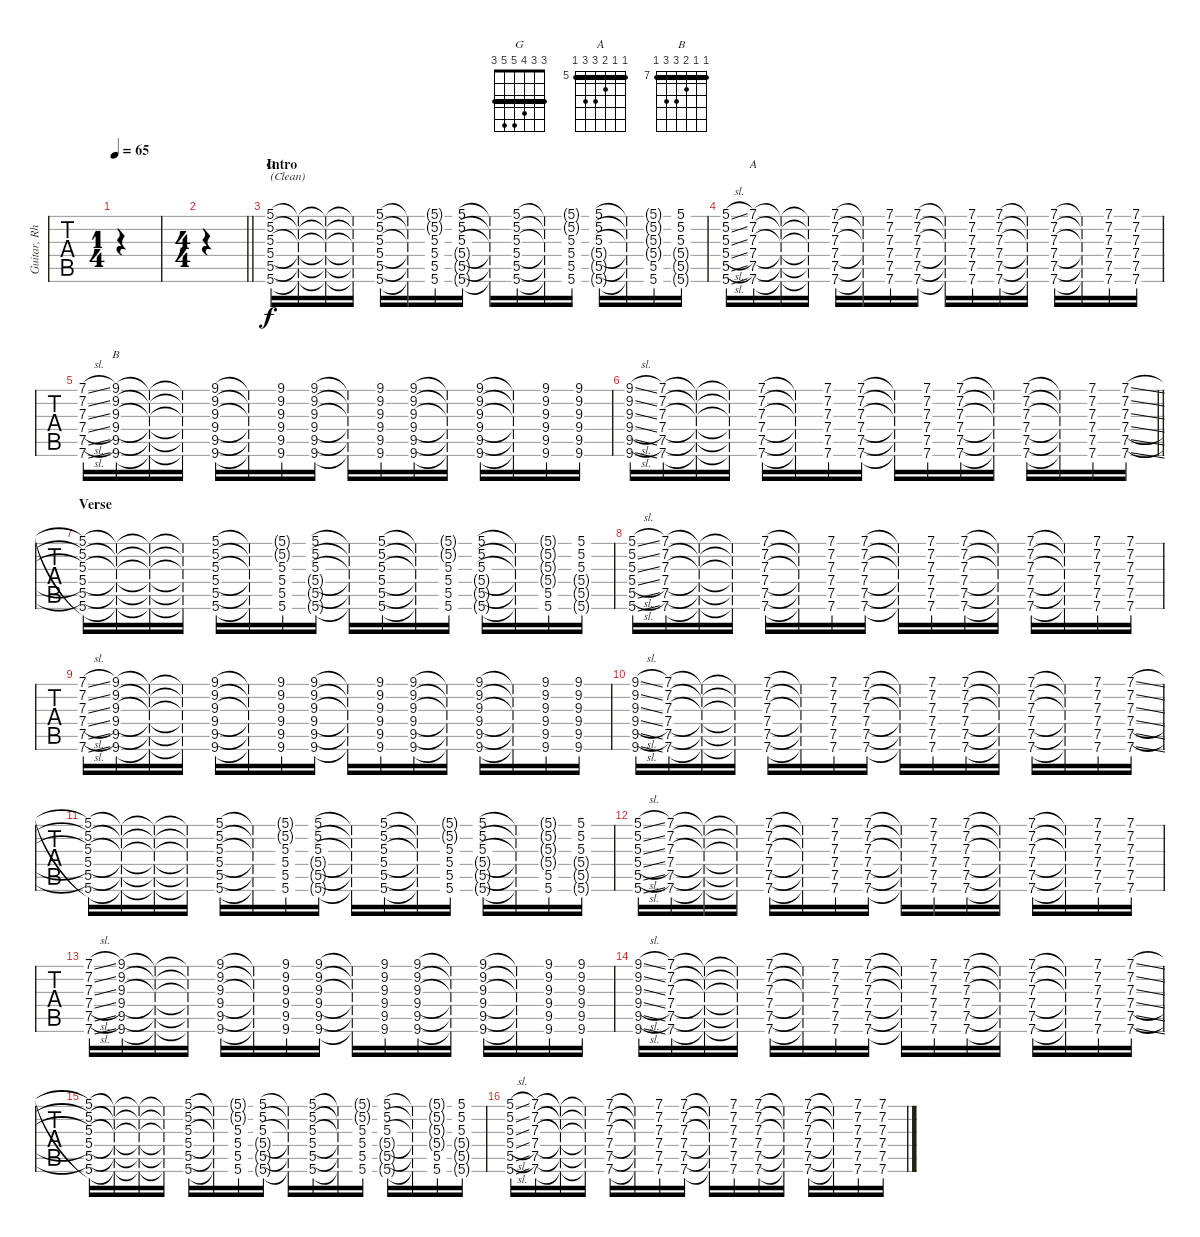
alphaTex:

\track ("Guitar, Rhythm" "Guitar, Rh") {instrument overdrivenguitar}
\staff {tabs}
\tuning (D4 A3 Gb3 D3 A2 D2) {hide}
\chord ("G" 3 3 4 5 5 3) {barre 3}
\chord ("A" 5 5 6 7 7 5) {firstfret 5 barre 5}
\chord ("B" 7 7 8 9 9 7) {firstfret 7 barre 7}
\ts (1 4)
\tempo 65
\clef g2
\ks c
|
\ts (4 4)
\barLineRight lightlight
|
\section ("" "Intro")
(5.1 5.2 5.3 5.4 5.5 5.6).16{ch "G" txt "(Clean)"} (5.1{t} 5.2{t} 5.3{t} 5.4{t} 5.5{t} 5.6{t}).16 (5.1{t} 5.2{t} 5.3{t} 5.4{t} 5.5{t} 5.6{t}).16 (5.1{t} 5.2{t} 5.3{t} 5.4{t} 5.5{t} 5.6{t}).16 (5.1 5.2 5.3 5.4 5.5 5.6).16 (5.1{t} 5.2{t} 5.3{t} 5.4{t} 5.5{t} 5.6{t}).16 (5.1{g} 5.2{g} 5.3 5.4 5.5 5.6).16 (5.1 5.2 5.3 5.4{g} 5.5{g} 5.6{g}).16 (5.1{t} 5.2{t} 5.3{t} 5.4{t} 5.5{t} 5.6{t}).16 (5.1 5.2 5.3 5.4 5.5 5.6).16 (5.1{t} 5.2{t} 5.3{t} 5.4{t} 5.5{t} 5.6{t}).16 (5.1{g} 5.2{g} 5.3 5.4 5.5 5.6).16 (5.1 5.2 5.3 5.4{g} 5.5{g} 5.6{g}).16 (5.1{t} 5.2{t} 5.3{t} 5.4{t} 5.5{t} 5.6{t}).16 (5.1{g} 5.2{g} 5.3{g} 5.4{g} 5.5 5.6).16 (5.1 5.2 5.3 5.4{g} 5.5{g} 5.6{g}).16 |
(5.1{sl} 5.2{sl} 5.3{sl} 5.4{sl} 5.5{sl} 5.6{sl}).16 (7.1 7.2 7.3 7.4 7.5 7.6).16{ch "A"} (7.1{t} 7.2{t} 7.3{t} 7.4{t} 7.5{t} 7.6{t}).16 (7.1{t} 7.2{t} 7.3{t} 7.4{t} 7.5{t} 7.6{t}).16 (7.1 7.2 7.3 7.4 7.5 7.6).16 (7.1{t} 7.2{t} 7.3{t} 7.4{t} 7.5{t} 7.6{t}).16 (7.1 7.2 7.3 7.4 7.5 7.6).16 (7.1 7.2 7.3 7.4 7.5 7.6).16 (7.1{t} 7.2{t} 7.3{t} 7.4{t} 7.5{t} 7.6{t}).16 (7.1 7.2 7.3 7.4 7.5 7.6).16 (7.1 7.2 7.3 7.4 7.5 7.6).16 (7.1{t} 7.2{t} 7.3{t} 7.4{t} 7.5{t} 7.6{t}).16 (7.1 7.2 7.3 7.4 7.5 7.6).16 (7.1{t} 7.2{t} 7.3{t} 7.4{t} 7.5{t} 7.6{t}).16 (7.1 7.2 7.3 7.4 7.5 7.6).16 (7.1 7.2 7.3 7.4 7.5 7.6).16 |
(7.1{sl} 7.2{sl} 7.3{sl} 7.4{sl} 7.5{sl} 7.6{sl}).16 (9.1 9.2 9.3 9.4 9.5 9.6).16{ch "B"} (9.1{t} 9.2{t} 9.3{t} 9.4{t} 9.5{t} 9.6{t}).16 (9.1{t} 9.2{t} 9.3{t} 9.4{t} 9.5{t} 9.6{t}).16 (9.1 9.2 9.3 9.4 9.5 9.6).16 (9.1{t} 9.2{t} 9.3{t} 9.4{t} 9.5{t} 9.6{t}).16 (9.1 9.2 9.3 9.4 9.5 9.6).16 (9.1 9.2 9.3 9.4 9.5 9.6).16 (9.1{t} 9.2{t} 9.3{t} 9.4{t} 9.5{t} 9.6{t}).16 (9.1 9.2 9.3 9.4 9.5 9.6).16 (9.1 9.2 9.3 9.4 9.5 9.6).16 (9.1{t} 9.2{t} 9.3{t} 9.4{t} 9.5{t} 9.6{t}).16 (9.1 9.2 9.3 9.4 9.5 9.6).16 (9.1{t} 9.2{t} 9.3{t} 9.4{t} 9.5{t} 9.6{t}).16 (9.1 9.2 9.3 9.4 9.5 9.6).16 (9.1 9.2 9.3 9.4 9.5 9.6).16 |
\barLineRight lightlight
(9.1{sl} 9.2{sl} 9.3{sl} 9.4{sl} 9.5{sl} 9.6{sl}).16 (7.1 7.2 7.3 7.4 7.5 7.6).16 (7.1{t} 7.2{t} 7.3{t} 7.4{t} 7.5{t} 7.6{t}).16 (7.1{t} 7.2{t} 7.3{t} 7.4{t} 7.5{t} 7.6{t}).16 (7.1 7.2 7.3 7.4 7.5 7.6).16 (7.1{t} 7.2{t} 7.3{t} 7.4{t} 7.5{t} 7.6{t}).16 (7.1 7.2 7.3 7.4 7.5 7.6).16 (7.1 7.2 7.3 7.4 7.5 7.6).16 (7.1{t} 7.2{t} 7.3{t} 7.4{t} 7.5{t} 7.6{t}).16 (7.1 7.2 7.3 7.4 7.5 7.6).16 (7.1 7.2 7.3 7.4 7.5 7.6).16 (7.1{t} 7.2{t} 7.3{t} 7.4{t} 7.5{t} 7.6{t}).16 (7.1 7.2 7.3 7.4 7.5 7.6).16 (7.1{t} 7.2{t} 7.3{t} 7.4{t} 7.5{t} 7.6{t}).16 (7.1 7.2 7.3 7.4 7.5 7.6).16 (7.1{sl} 7.2{sl} 7.3{sl} 7.4{sl} 7.5{sl} 7.6{sl}).16 |
\section ("" "Verse")
(5.1 5.2 5.3 5.4 5.5 5.6).16 (5.1{t} 5.2{t} 5.3{t} 5.4{t} 5.5{t} 5.6{t}).16 (5.1{t} 5.2{t} 5.3{t} 5.4{t} 5.5{t} 5.6{t}).16 (5.1{t} 5.2{t} 5.3{t} 5.4{t} 5.5{t} 5.6{t}).16 (5.1 5.2 5.3 5.4 5.5 5.6).16 (5.1{t} 5.2{t} 5.3{t} 5.4{t} 5.5{t} 5.6{t}).16 (5.1{g} 5.2{g} 5.3 5.4 5.5 5.6).16 (5.1 5.2 5.3 5.4{g} 5.5{g} 5.6{g}).16 (5.1{t} 5.2{t} 5.3{t} 5.4{t} 5.5{t} 5.6{t}).16 (5.1 5.2 5.3 5.4 5.5 5.6).16 (5.1{t} 5.2{t} 5.3{t} 5.4{t} 5.5{t} 5.6{t}).16 (5.1{g} 5.2{g} 5.3 5.4 5.5 5.6).16 (5.1 5.2 5.3 5.4{g} 5.5{g} 5.6{g}).16 (5.1{t} 5.2{t} 5.3{t} 5.4{t} 5.5{t} 5.6{t}).16 (5.1{g} 5.2{g} 5.3{g} 5.4{g} 5.5 5.6).16 (5.1 5.2 5.3 5.4{g} 5.5{g} 5.6{g}).16 |
(5.1{sl} 5.2{sl} 5.3{sl} 5.4{sl} 5.5{sl} 5.6{sl}).16 (7.1 7.2 7.3 7.4 7.5 7.6).16 (7.1{t} 7.2{t} 7.3{t} 7.4{t} 7.5{t} 7.6{t}).16 (7.1{t} 7.2{t} 7.3{t} 7.4{t} 7.5{t} 7.6{t}).16 (7.1 7.2 7.3 7.4 7.5 7.6).16 (7.1{t} 7.2{t} 7.3{t} 7.4{t} 7.5{t} 7.6{t}).16 (7.1 7.2 7.3 7.4 7.5 7.6).16 (7.1 7.2 7.3 7.4 7.5 7.6).16 (7.1{t} 7.2{t} 7.3{t} 7.4{t} 7.5{t} 7.6{t}).16 (7.1 7.2 7.3 7.4 7.5 7.6).16 (7.1 7.2 7.3 7.4 7.5 7.6).16 (7.1{t} 7.2{t} 7.3{t} 7.4{t} 7.5{t} 7.6{t}).16 (7.1 7.2 7.3 7.4 7.5 7.6).16 (7.1{t} 7.2{t} 7.3{t} 7.4{t} 7.5{t} 7.6{t}).16 (7.1 7.2 7.3 7.4 7.5 7.6).16 (7.1 7.2 7.3 7.4 7.5 7.6).16 |
(7.1{sl} 7.2{sl} 7.3{sl} 7.4{sl} 7.5{sl} 7.6{sl}).16 (9.1 9.2 9.3 9.4 9.5 9.6).16 (9.1{t} 9.2{t} 9.3{t} 9.4{t} 9.5{t} 9.6{t}).16 (9.1{t} 9.2{t} 9.3{t} 9.4{t} 9.5{t} 9.6{t}).16 (9.1 9.2 9.3 9.4 9.5 9.6).16 (9.1{t} 9.2{t} 9.3{t} 9.4{t} 9.5{t} 9.6{t}).16 (9.1 9.2 9.3 9.4 9.5 9.6).16 (9.1 9.2 9.3 9.4 9.5 9.6).16 (9.1{t} 9.2{t} 9.3{t} 9.4{t} 9.5{t} 9.6{t}).16 (9.1 9.2 9.3 9.4 9.5 9.6).16 (9.1 9.2 9.3 9.4 9.5 9.6).16 (9.1{t} 9.2{t} 9.3{t} 9.4{t} 9.5{t} 9.6{t}).16 (9.1 9.2 9.3 9.4 9.5 9.6).16 (9.1{t} 9.2{t} 9.3{t} 9.4{t} 9.5{t} 9.6{t}).16 (9.1 9.2 9.3 9.4 9.5 9.6).16 (9.1 9.2 9.3 9.4 9.5 9.6).16 |
(9.1{sl} 9.2{sl} 9.3{sl} 9.4{sl} 9.5{sl} 9.6{sl}).16 (7.1 7.2 7.3 7.4 7.5 7.6).16 (7.1{t} 7.2{t} 7.3{t} 7.4{t} 7.5{t} 7.6{t}).16 (7.1{t} 7.2{t} 7.3{t} 7.4{t} 7.5{t} 7.6{t}).16 (7.1 7.2 7.3 7.4 7.5 7.6).16 (7.1{t} 7.2{t} 7.3{t} 7.4{t} 7.5{t} 7.6{t}).16 (7.1 7.2 7.3 7.4 7.5 7.6).16 (7.1 7.2 7.3 7.4 7.5 7.6).16 (7.1{t} 7.2{t} 7.3{t} 7.4{t} 7.5{t} 7.6{t}).16 (7.1 7.2 7.3 7.4 7.5 7.6).16 (7.1 7.2 7.3 7.4 7.5 7.6).16 (7.1{t} 7.2{t} 7.3{t} 7.4{t} 7.5{t} 7.6{t}).16 (7.1 7.2 7.3 7.4 7.5 7.6).16 (7.1{t} 7.2{t} 7.3{t} 7.4{t} 7.5{t} 7.6{t}).16 (7.1 7.2 7.3 7.4 7.5 7.6).16 (7.1{sl} 7.2{sl} 7.3{sl} 7.4{sl} 7.5{sl} 7.6{sl}).16 |
(5.1 5.2 5.3 5.4 5.5 5.6).16 (5.1{t} 5.2{t} 5.3{t} 5.4{t} 5.5{t} 5.6{t}).16 (5.1{t} 5.2{t} 5.3{t} 5.4{t} 5.5{t} 5.6{t}).16 (5.1{t} 5.2{t} 5.3{t} 5.4{t} 5.5{t} 5.6{t}).16 (5.1 5.2 5.3 5.4 5.5 5.6).16 (5.1{t} 5.2{t} 5.3{t} 5.4{t} 5.5{t} 5.6{t}).16 (5.1{g} 5.2{g} 5.3 5.4 5.5 5.6).16 (5.1 5.2 5.3 5.4{g} 5.5{g} 5.6{g}).16 (5.1{t} 5.2{t} 5.3{t} 5.4{t} 5.5{t} 5.6{t}).16 (5.1 5.2 5.3 5.4 5.5 5.6).16 (5.1{t} 5.2{t} 5.3{t} 5.4{t} 5.5{t} 5.6{t}).16 (5.1{g} 5.2{g} 5.3 5.4 5.5 5.6).16 (5.1 5.2 5.3 5.4{g} 5.5{g} 5.6{g}).16 (5.1{t} 5.2{t} 5.3{t} 5.4{t} 5.5{t} 5.6{t}).16 (5.1{g} 5.2{g} 5.3{g} 5.4{g} 5.5 5.6).16 (5.1 5.2 5.3 5.4{g} 5.5{g} 5.6{g}).16 |
(5.1{sl} 5.2{sl} 5.3{sl} 5.4{sl} 5.5{sl} 5.6{sl}).16 (7.1 7.2 7.3 7.4 7.5 7.6).16 (7.1{t} 7.2{t} 7.3{t} 7.4{t} 7.5{t} 7.6{t}).16 (7.1{t} 7.2{t} 7.3{t} 7.4{t} 7.5{t} 7.6{t}).16 (7.1 7.2 7.3 7.4 7.5 7.6).16 (7.1{t} 7.2{t} 7.3{t} 7.4{t} 7.5{t} 7.6{t}).16 (7.1 7.2 7.3 7.4 7.5 7.6).16 (7.1 7.2 7.3 7.4 7.5 7.6).16 (7.1{t} 7.2{t} 7.3{t} 7.4{t} 7.5{t} 7.6{t}).16 (7.1 7.2 7.3 7.4 7.5 7.6).16 (7.1 7.2 7.3 7.4 7.5 7.6).16 (7.1{t} 7.2{t} 7.3{t} 7.4{t} 7.5{t} 7.6{t}).16 (7.1 7.2 7.3 7.4 7.5 7.6).16 (7.1{t} 7.2{t} 7.3{t} 7.4{t} 7.5{t} 7.6{t}).16 (7.1 7.2 7.3 7.4 7.5 7.6).16 (7.1 7.2 7.3 7.4 7.5 7.6).16 |
(7.1{sl} 7.2{sl} 7.3{sl} 7.4{sl} 7.5{sl} 7.6{sl}).16 (9.1 9.2 9.3 9.4 9.5 9.6).16 (9.1{t} 9.2{t} 9.3{t} 9.4{t} 9.5{t} 9.6{t}).16 (9.1{t} 9.2{t} 9.3{t} 9.4{t} 9.5{t} 9.6{t}).16 (9.1 9.2 9.3 9.4 9.5 9.6).16 (9.1{t} 9.2{t} 9.3{t} 9.4{t} 9.5{t} 9.6{t}).16 (9.1 9.2 9.3 9.4 9.5 9.6).16 (9.1 9.2 9.3 9.4 9.5 9.6).16 (9.1{t} 9.2{t} 9.3{t} 9.4{t} 9.5{t} 9.6{t}).16 (9.1 9.2 9.3 9.4 9.5 9.6).16 (9.1 9.2 9.3 9.4 9.5 9.6).16 (9.1{t} 9.2{t} 9.3{t} 9.4{t} 9.5{t} 9.6{t}).16 (9.1 9.2 9.3 9.4 9.5 9.6).16 (9.1{t} 9.2{t} 9.3{t} 9.4{t} 9.5{t} 9.6{t}).16 (9.1 9.2 9.3 9.4 9.5 9.6).16 (9.1 9.2 9.3 9.4 9.5 9.6).16 |
(9.1{sl} 9.2{sl} 9.3{sl} 9.4{sl} 9.5{sl} 9.6{sl}).16 (7.1 7.2 7.3 7.4 7.5 7.6).16 (7.1{t} 7.2{t} 7.3{t} 7.4{t} 7.5{t} 7.6{t}).16 (7.1{t} 7.2{t} 7.3{t} 7.4{t} 7.5{t} 7.6{t}).16 (7.1 7.2 7.3 7.4 7.5 7.6).16 (7.1{t} 7.2{t} 7.3{t} 7.4{t} 7.5{t} 7.6{t}).16 (7.1 7.2 7.3 7.4 7.5 7.6).16 (7.1 7.2 7.3 7.4 7.5 7.6).16 (7.1{t} 7.2{t} 7.3{t} 7.4{t} 7.5{t} 7.6{t}).16 (7.1 7.2 7.3 7.4 7.5 7.6).16 (7.1 7.2 7.3 7.4 7.5 7.6).16 (7.1{t} 7.2{t} 7.3{t} 7.4{t} 7.5{t} 7.6{t}).16 (7.1 7.2 7.3 7.4 7.5 7.6).16 (7.1{t} 7.2{t} 7.3{t} 7.4{t} 7.5{t} 7.6{t}).16 (7.1 7.2 7.3 7.4 7.5 7.6).16 (7.1{sl} 7.2{sl} 7.3{sl} 7.4{sl} 7.5{sl} 7.6{sl}).16 |
(5.1 5.2 5.3 5.4 5.5 5.6).16 (5.1{t} 5.2{t} 5.3{t} 5.4{t} 5.5{t} 5.6{t}).16 (5.1{t} 5.2{t} 5.3{t} 5.4{t} 5.5{t} 5.6{t}).16 (5.1{t} 5.2{t} 5.3{t} 5.4{t} 5.5{t} 5.6{t}).16 (5.1 5.2 5.3 5.4 5.5 5.6).16 (5.1{t} 5.2{t} 5.3{t} 5.4{t} 5.5{t} 5.6{t}).16 (5.1{g} 5.2{g} 5.3 5.4 5.5 5.6).16 (5.1 5.2 5.3 5.4{g} 5.5{g} 5.6{g}).16 (5.1{t} 5.2{t} 5.3{t} 5.4{t} 5.5{t} 5.6{t}).16 (5.1 5.2 5.3 5.4 5.5 5.6).16 (5.1{t} 5.2{t} 5.3{t} 5.4{t} 5.5{t} 5.6{t}).16 (5.1{g} 5.2{g} 5.3 5.4 5.5 5.6).16 (5.1 5.2 5.3 5.4{g} 5.5{g} 5.6{g}).16 (5.1{t} 5.2{t} 5.3{t} 5.4{t} 5.5{t} 5.6{t}).16 (5.1{g} 5.2{g} 5.3{g} 5.4{g} 5.5 5.6).16 (5.1 5.2 5.3 5.4{g} 5.5{g} 5.6{g}).16 |
(5.1{sl} 5.2{sl} 5.3{sl} 5.4{sl} 5.5{sl} 5.6{sl}).16 (7.1 7.2 7.3 7.4 7.5 7.6).16 (7.1{t} 7.2{t} 7.3{t} 7.4{t} 7.5{t} 7.6{t}).16 (7.1{t} 7.2{t} 7.3{t} 7.4{t} 7.5{t} 7.6{t}).16 (7.1 7.2 7.3 7.4 7.5 7.6).16 (7.1{t} 7.2{t} 7.3{t} 7.4{t} 7.5{t} 7.6{t}).16 (7.1 7.2 7.3 7.4 7.5 7.6).16 (7.1 7.2 7.3 7.4 7.5 7.6).16 (7.1{t} 7.2{t} 7.3{t} 7.4{t} 7.5{t} 7.6{t}).16 (7.1 7.2 7.3 7.4 7.5 7.6).16 (7.1 7.2 7.3 7.4 7.5 7.6).16 (7.1{t} 7.2{t} 7.3{t} 7.4{t} 7.5{t} 7.6{t}).16 (7.1 7.2 7.3 7.4 7.5 7.6).16 (7.1{t} 7.2{t} 7.3{t} 7.4{t} 7.5{t} 7.6{t}).16 (7.1 7.2 7.3 7.4 7.5 7.6).16 (7.1 7.2 7.3 7.4 7.5 7.6).16
